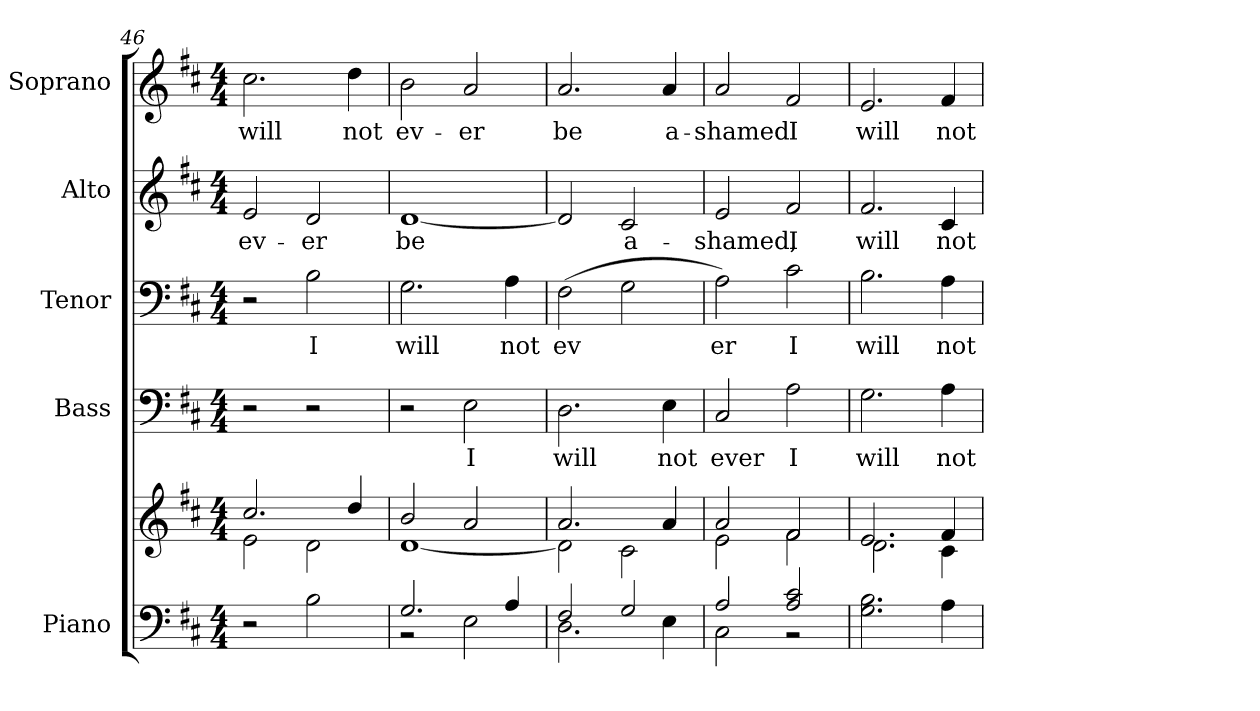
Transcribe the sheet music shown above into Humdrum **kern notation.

**kern	**kern	**kern	**text	**kern	**text	**kern	**text	**kern	**text
*part5	*part5	*part4	*part4	*part3	*part3	*part2	*part2	*part1	*part1
*staff6	*staff5	*staff4	*staff4	*staff3	*staff3	*staff2	*staff2	*staff1	*staff1
*I"Piano	*	*I"Bass	*	*I"Tenor	*	*I"Alto	*	*I"Soprano	*
*I'Pno.	*	*I'B.	*	*I'T.	*	*I'A.	*	*I'S.	*
*clefF4	*clefG2	*clefF4	*	*clefF4	*	*clefG2	*	*clefG2	*
*k[f#c#]	*k[f#c#]	*k[f#c#]	*	*k[f#c#]	*	*k[f#c#]	*	*k[f#c#]	*
*D:	*D:	*D:	*	*D:	*	*D:	*	*D:	*
*M4/4	*M4/4	*M4/4	*	*M4/4	*	*M4/4	*	*M4/4	*
=46	=46	=46	=46	=46	=46	=46	=46	=46	=46
*	*^	*	*	*	*	*	*	*	*
!	!	!	!	!	!	!	!	!LO:LY:b:color=#000000	!	!
!	!	!	!	!	!	!	!	!	!	!LO:LY:b:color=#000000
2r	2.cc#i/	2ei\	2r	.	2r	.	2ei/	ev-	2.cc#i\	will
!	!	!	!	!	!	!LO:LY:b:color=#000000	!	!	!	!
!	!	!	!	!	!	!	!	!LO:LY:b:color=#000000	!	!
2Bi\	.	2di\	2r	.	2Bi\	I	2di/	-er	.	.
!	!	!	!	!	!	!	!	!	!	!LO:LY:b:color=#000000
.	4ddi/	.	.	.	.	.	.	.	4ddi\	not
=47	=47	=47	=47	=47	=47	=47	=47	=47	=47	=47
*^	*	*	*	*	*	*	*	*	*	*
!	!	!	!	!	!	!	!LO:LY:b:color=#000000	!	!	!	!
!	!	!	!	!	!	!	!	!	!LO:LY:b:color=#000000	!	!
!	!	!	!	!	!	!	!	!	!	!	!LO:LY:b:color=#000000
2.Gi/	2r	2bi/	[<1di	2r	.	2.Gi\	will	[<1di	be	2bi\	ev-
!	!	!	!	!	!LO:LY:b:color=#000000	!	!	!	!	!	!
!	!	!	!	!	!	!	!	!	!	!	!LO:LY:b:color=#000000
.	2Ei\	2ai/	.	2Ei\	I	.	.	.	.	2ai/	-er
!	!	!	!	!	!	!	!LO:LY:b:color=#000000	!	!	!	!
4Ai/	.	.	.	.	.	4Ai\	not	.	.	.	.
=48	=48	=48	=48	=48	=48	=48	=48	=48	=48	=48	=48
!	!	!	!	!	!LO:LY:b:color=#000000	!	!	!	!	!	!
!	!	!	!	!	!	!	!LO:LY:b:color=#000000	!	!	!	!
!	!	!	!	!	!	!	!	!	!	!	!LO:LY:b:color=#000000
2F#i/	2.Di\	2.ai/	2di\]	2.Di\	will	(2F#i\	ev	2di/]	.	2.ai/	be
!	!	!	!	!	!	!	!	!	!LO:LY:b:color=#000000	!	!
2Gi/	.	.	2c#i\	.	.	2Gi\	.	2c#i/	a-	.	.
!	!	!	!	!	!LO:LY:b:color=#000000	!	!	!	!	!	!
!	!	!	!	!	!	!	!	!	!	!	!LO:LY:b:color=#000000
.	4Ei\	4ai/	.	4Ei\	not	.	.	.	.	4ai/	a-
!!LO:PB:g=z
=49	=49	=49	=49	=49	=49	=49	=49	=49	=49	=49	=49
!	!	!	!	!	!LO:LY:b:color=#000000	!	!	!	!	!	!
!	!	!	!	!	!	!	!LO:LY:b:color=#000000	!	!	!	!
!	!	!	!	!	!	!	!	!	!LO:LY:b:color=#000000	!	!
!	!	!	!	!	!	!	!	!	!	!	!LO:LY:b:color=#000000
2Ai/	2C#i\	2ai/	2ei\	2C#i/	ever	2Ai\)	er	2ei/	-shamed,	2ai/	-shamed
!	!	!	!	!	!LO:LY:b:color=#000000	!	!	!	!	!	!
!	!	!	!	!	!	!	!LO:LY:b:color=#000000	!	!	!	!
!	!	!	!	!	!	!	!	!	!LO:LY:b:color=#000000	!	!
!	!	!	!	!	!	!	!	!	!	!	!LO:LY:b:color=#000000
2Ai/ 2c#i	2r	2f#i/	2f#i\	2Ai\	I	2c#i\	I	2f#i/	I	2f#i/	I
*v	*v	*	*	*	*	*	*	*	*	*	*
=50	=50	=50	=50	=50	=50	=50	=50	=50	=50	=50
*^	*	*	*	*	*	*	*	*	*	*
!	!	!	!	!	!LO:LY:b:color=#000000	!	!	!	!	!	!
*v	*v	*	*	*	*	*	*	*	*	*	*
*^	*	*	*	*	*	*	*	*	*	*
!	!	!	!	!	!	!	!LO:LY:b:color=#000000	!	!	!	!
*v	*v	*	*	*	*	*	*	*	*	*	*
*^	*	*	*	*	*	*	*	*	*	*
!	!	!	!	!	!	!	!	!	!LO:LY:b:color=#000000	!	!
*v	*v	*	*	*	*	*	*	*	*	*	*
*^	*	*	*	*	*	*	*	*	*	*
!	!	!	!	!	!	!	!	!	!	!	!LO:LY:b:color=#000000
*v	*v	*	*	*	*	*	*	*	*	*	*
2.Gi\ 2.Bi	2.ei/	2.di\	2.Gi\	will	2.Bi\	will	2.f#i/	will	2.ei/	will
!	!	!	!	!LO:LY:b:color=#000000	!	!	!	!	!	!
!	!	!	!	!	!	!LO:LY:b:color=#000000	!	!	!	!
!	!	!	!	!	!	!	!	!LO:LY:b:color=#000000	!	!
!	!	!	!	!	!	!	!	!	!	!LO:LY:b:color=#000000
4Ai\	4f#i/	4c#i\	4Ai\	not	4Ai\	not	4c#i/	not	4f#i/	not
*	*v	*v	*	*	*	*	*	*	*	*
=	=	=	=	=	=	=	=	=	=
*-	*-	*-	*-	*-	*-	*-	*-	*-	*-
